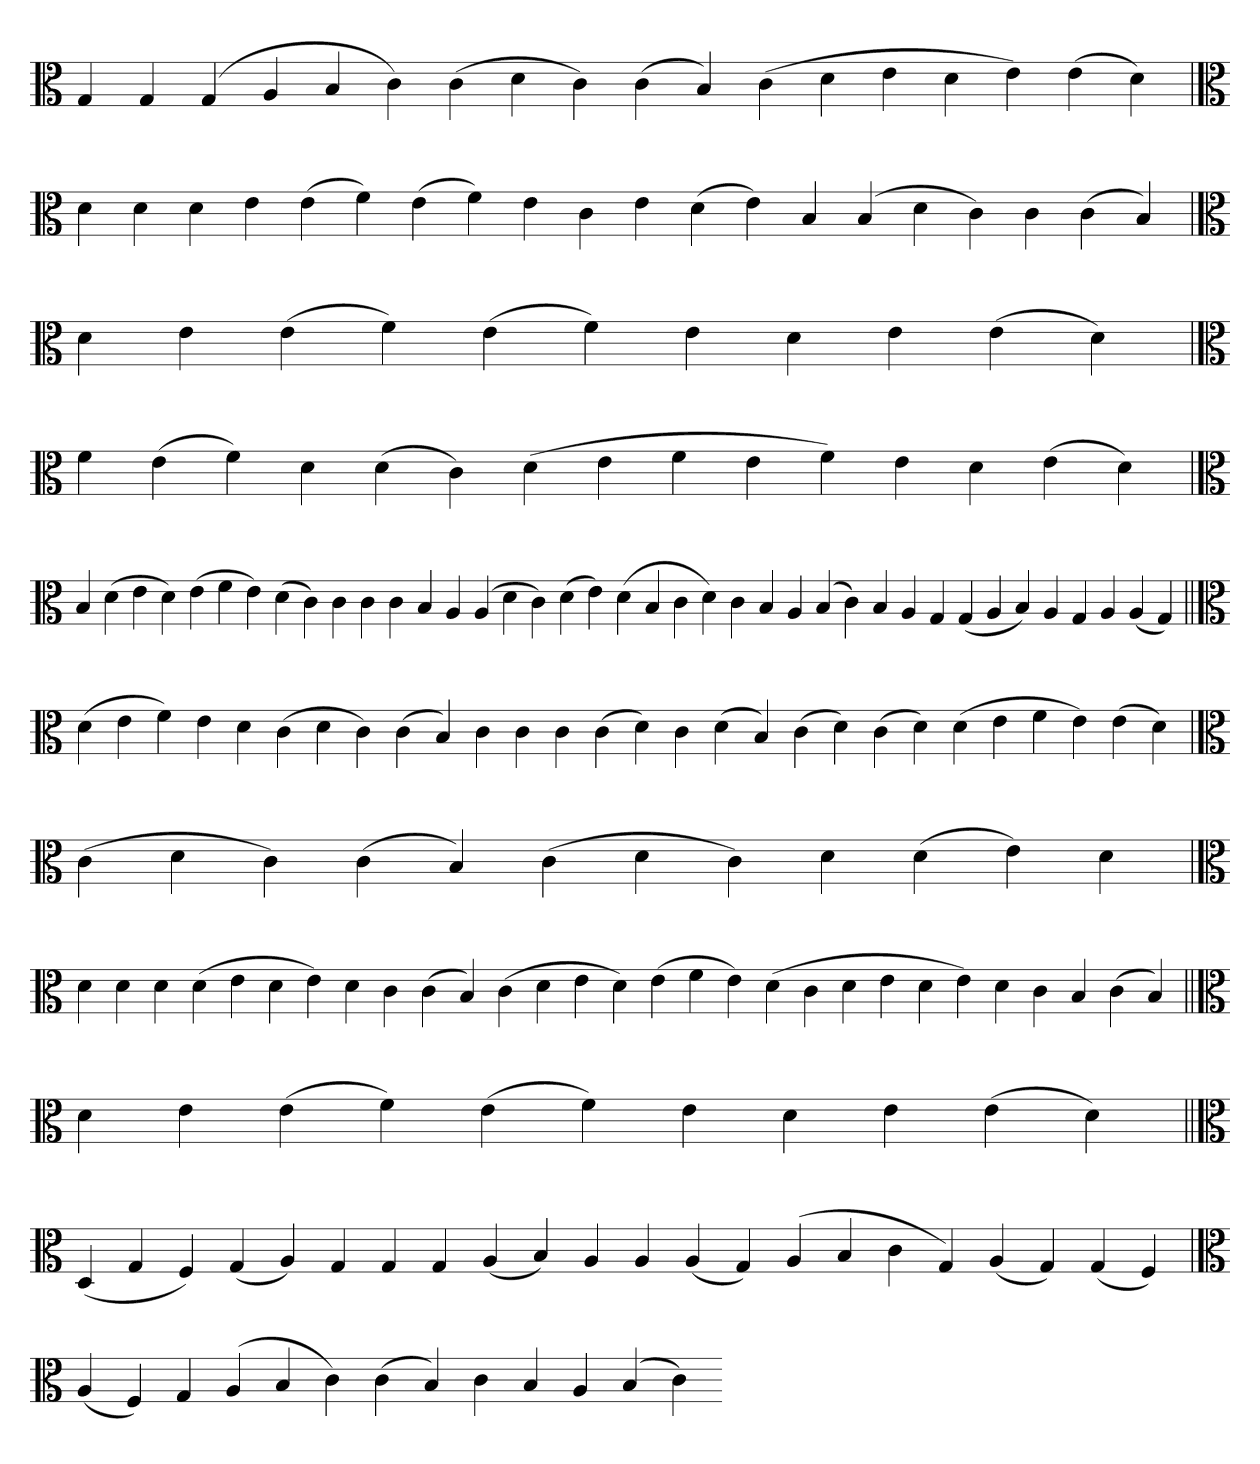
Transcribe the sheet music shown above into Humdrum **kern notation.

**kern
*part1
*staff1
*clefC3
=
4G
4G
(4G
4A
4B
4c)
(4c
4d
4c)
(4c
4B)
(4c
4d
4e
4d
4e)
(4e
4d)
=`
*clefC3
4d
4d
4d
4e
(4e
4f)
(4e
4f)
4e
4c
4e
(4d
4e)
4B
(4B
4d
4c)
4c
(4c
4B)
=
*clefC3
4d
4e
(4e
4f)
(4e
4f)
4e
4d
4e
(4e
4d)
=`
*clefC3
4f
(4e
4f)
4d
(4d
4c)
(4d
4e
4f
4e
4f)
4e
4d
(4e
4d)
='
*clefC3
4B
(4d
4e
4d)
(4e
4f
4e)
(4d
4c)
4c
4c
4c
4B
4A
(4A
4d
4c)
(4d
4e)
(4d
4B
4c
4d)
4c
4B
4A
(4B
4c)
4B
4A
4G
(4G
4A
4B)
4A
4G
4A
(4A
4G)
=||
*clefC3
(4d
4e
4f)
4e
4d
(4c
4d
4c)
(4c
4B)
4c
4c
4c
(4c
4d)
4c
(4d
4B)
(4c
4d)
(4c
4d)
(4d
4e
4f
4e)
(4e
4d)
='
*clefC3
(4c
4d
4c)
(4c
4B)
(4c
4d
4c)
4d
(4d
4e)
4d
=`
*clefC3
4d
4d
4d
(4d
4e
4d
4e)
4d
4c
(4c
4B)
(4c
4d
4e
4d)
(4e
4f
4e)
(4d
4c
4d
4e
4d
4e)
4d
4c
4B
(4c
4B)
=||
*clefC3
4d
4e
(4e
4f)
(4e
4f)
4e
4d
4e
(4e
4d)
=||
*clefC3
(4D
4G
4F)
(4G
4A)
4G
4G
4G
(4A
4B)
4A
4A
(4A
4G)
(4A
4B
4c
4G)
(4A
4G)
(4G
4F)
='
*clefC3
(4A
4F)
4G
(4A
4B
4c)
(4c
4B)
4c
4B
4A
(4B
4c)
=-
*-
